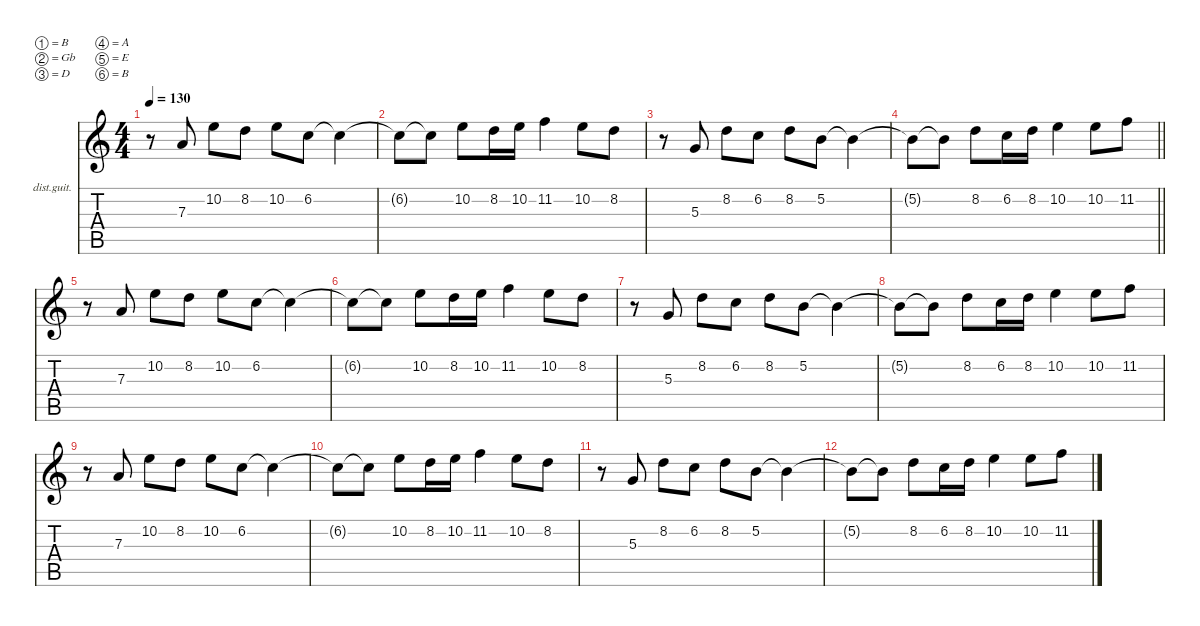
\defaultSystemsLayout 4
\hideDynamics
\bracketExtendMode nobrackets
\firstSystemTrackNameOrientation horizontal
\otherSystemsTrackNameOrientation horizontal
\track ("Extra Guitar" "dist.guit.") {instrument distortionguitar}
\staff {score tabs}
\tuning (B3 Gb3 D3 A2 E2 B1)
\ts (4 4)
\tempo 130
\clef g2
\ks c
r.8{dy f} 7.3.8 10.2.8 8.2.8 10.2.8 6.2.8 6.2{t}.4 |
6.2{t}.8 6.2{t}.8 10.2.8 8.2.16 10.2.16 11.2.4 10.2.8 8.2.8 |
r.8 5.3.8 8.2.8 6.2.8 8.2.8 5.2.8 5.2{t}.4 |
\barLineRight lightlight
5.2{t}.8 5.2{t}.8 8.2.8 6.2.16 8.2.16 10.2.4 10.2.8 11.2.8 |
\section ("" "")
r.8 7.3.8 10.2.8 8.2.8 10.2.8 6.2.8 6.2{t}.4 |
6.2{t}.8 6.2{t}.8 10.2.8 8.2.16 10.2.16 11.2.4 10.2.8 8.2.8 |
r.8 5.3.8 8.2.8 6.2.8 8.2.8 5.2.8 5.2{t}.4 |
5.2{t}.8 5.2{t}.8 8.2.8 6.2.16 8.2.16 10.2.4 10.2.8 11.2.8 |
r.8 7.3.8 10.2.8 8.2.8 10.2.8 6.2.8 6.2{t}.4 |
6.2{t}.8 6.2{t}.8 10.2.8 8.2.16 10.2.16 11.2.4 10.2.8 8.2.8 |
r.8 5.3.8 8.2.8 6.2.8 8.2.8 5.2.8 5.2{t}.4 |
5.2{t}.8 5.2{t}.8 8.2.8 6.2.16 8.2.16 10.2.4 10.2.8 11.2.8
